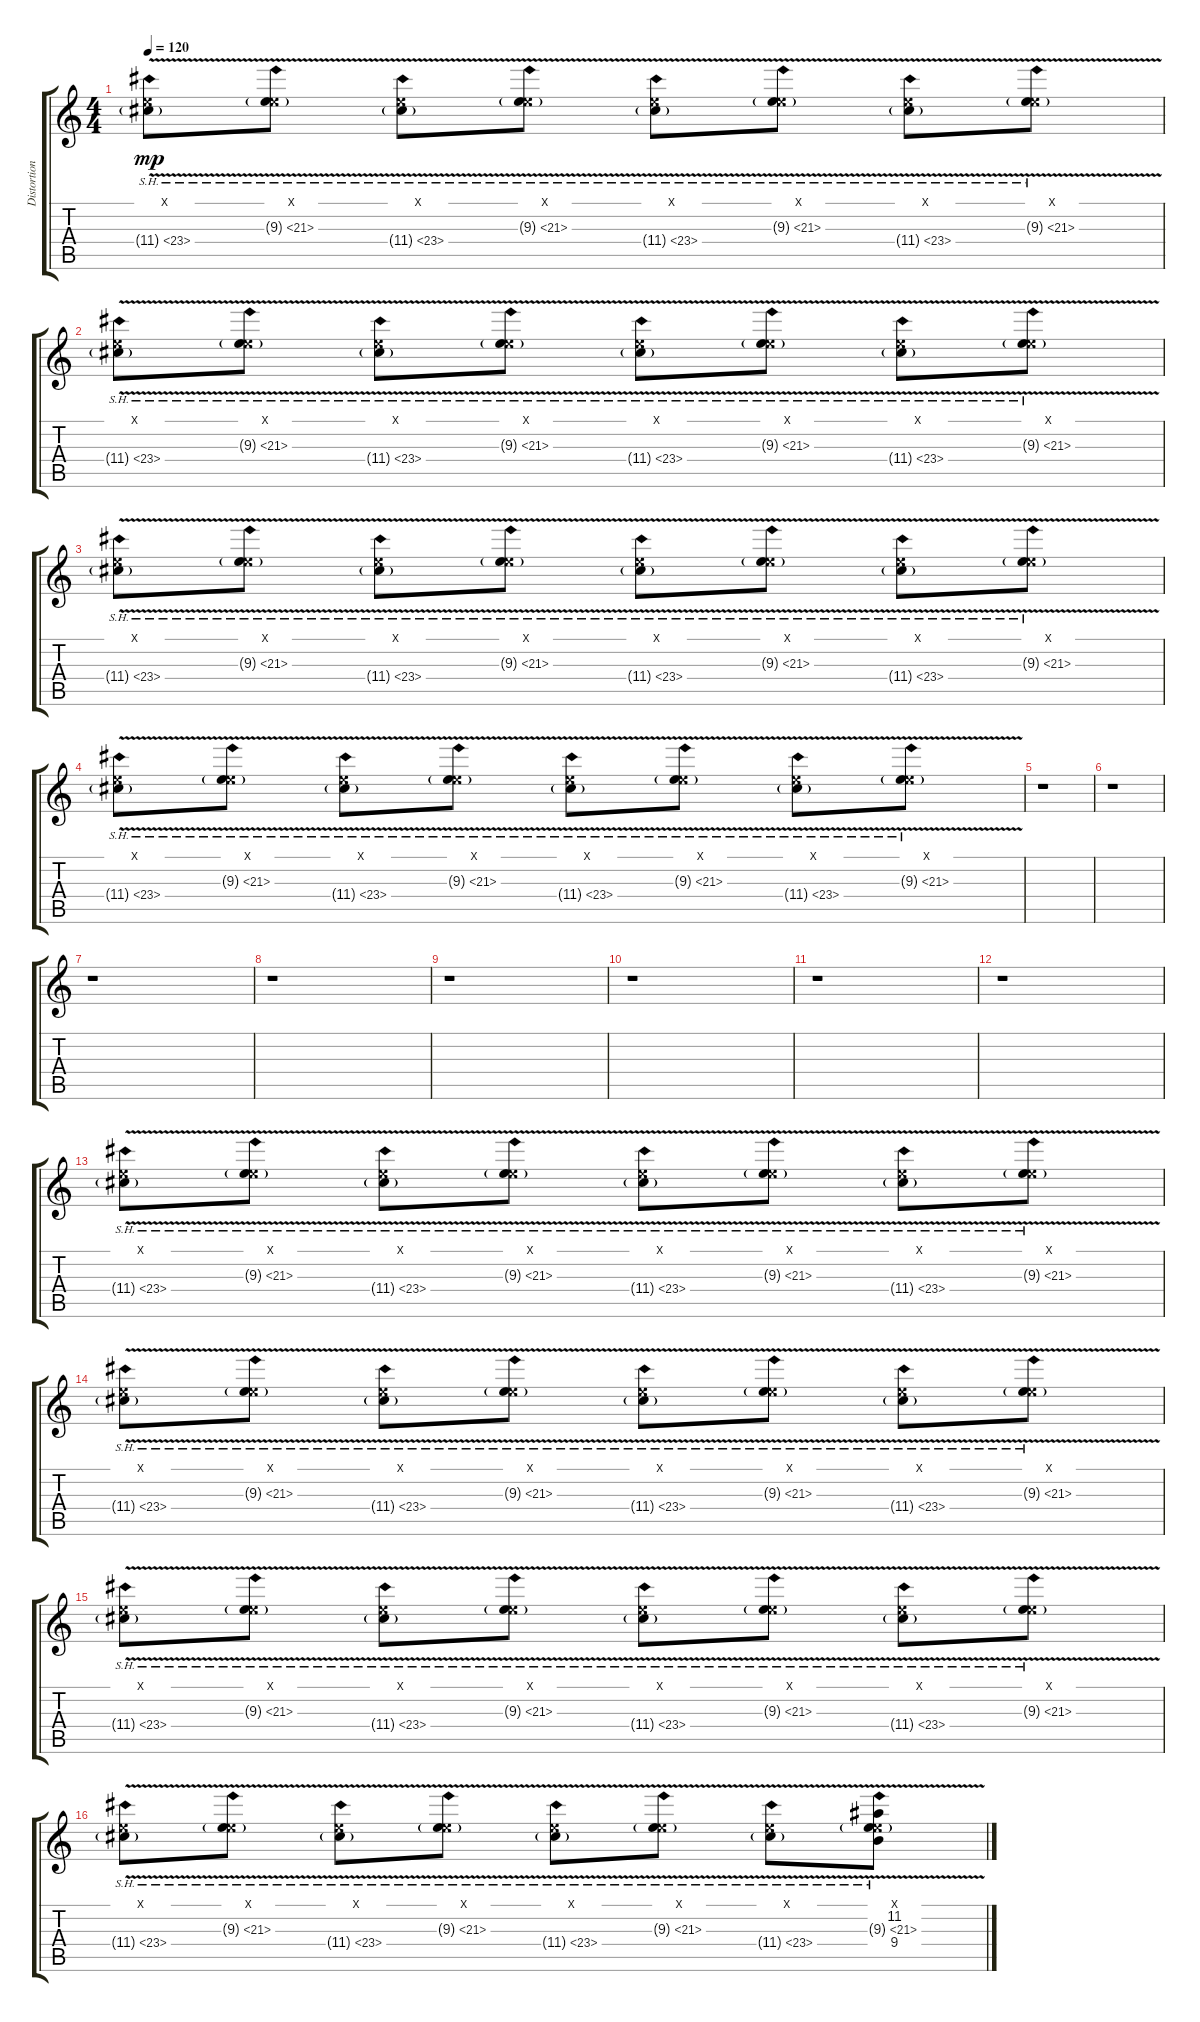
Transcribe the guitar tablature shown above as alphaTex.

\track ("Distortion Guitar" "Distortion") {instrument overdrivenguitar}
\staff {score tabs}
\tuning (E4 B3 G3 D3 A2 E2) {hide}
\ts (4 4)
\tempo 120
\clef g2
\ks c
(0.1{x} 11.4{sh 12 v g}).8{dy mp} (0.1{x} 9.3{sh 12 v g}).8 (0.1{x} 11.4{sh 12 v g}).8 (0.1{x} 9.3{sh 12 v g}).8 (0.1{x} 11.4{sh 12 v g}).8 (0.1{x} 9.3{sh 12 v g}).8 (0.1{x} 11.4{sh 12 v g}).8 (0.1{x} 9.3{sh 12 v g}).8 |
(0.1{x} 11.4{sh 12 v g}).8 (0.1{x} 9.3{sh 12 v g}).8 (0.1{x} 11.4{sh 12 v g}).8 (0.1{x} 9.3{sh 12 v g}).8 (0.1{x} 11.4{sh 12 v g}).8 (0.1{x} 9.3{sh 12 v g}).8 (0.1{x} 11.4{sh 12 v g}).8 (0.1{x} 9.3{sh 12 v g}).8 |
(0.1{x} 11.4{sh 12 v g}).8 (0.1{x} 9.3{sh 12 v g}).8 (0.1{x} 11.4{sh 12 v g}).8 (0.1{x} 9.3{sh 12 v g}).8 (0.1{x} 11.4{sh 12 v g}).8 (0.1{x} 9.3{sh 12 v g}).8 (0.1{x} 11.4{sh 12 v g}).8 (0.1{x} 9.3{sh 12 v g}).8 |
(0.1{x} 11.4{sh 12 v g}).8 (0.1{x} 9.3{sh 12 v g}).8 (0.1{x} 11.4{sh 12 v g}).8 (0.1{x} 9.3{sh 12 v g}).8 (0.1{x} 11.4{sh 12 v g}).8 (0.1{x} 9.3{sh 12 v g}).8 (0.1{x} 11.4{sh 12 v g}).8 (0.1{x} 9.3{sh 12 v g}).8 |
r.1 |
r.1 |
r.1 |
r.1 |
r.1 |
r.1 |
r.1 |
r.1 |
(0.1{x} 11.4{sh 12 v g}).8 (0.1{x} 9.3{sh 12 v g}).8 (0.1{x} 11.4{sh 12 v g}).8 (0.1{x} 9.3{sh 12 v g}).8 (0.1{x} 11.4{sh 12 v g}).8 (0.1{x} 9.3{sh 12 v g}).8 (0.1{x} 11.4{sh 12 v g}).8 (0.1{x} 9.3{sh 12 v g}).8 |
(0.1{x} 11.4{sh 12 v g}).8 (0.1{x} 9.3{sh 12 v g}).8 (0.1{x} 11.4{sh 12 v g}).8 (0.1{x} 9.3{sh 12 v g}).8 (0.1{x} 11.4{sh 12 v g}).8 (0.1{x} 9.3{sh 12 v g}).8 (0.1{x} 11.4{sh 12 v g}).8 (0.1{x} 9.3{sh 12 v g}).8 |
(0.1{x} 11.4{sh 12 v g}).8 (0.1{x} 9.3{sh 12 v g}).8 (0.1{x} 11.4{sh 12 v g}).8 (0.1{x} 9.3{sh 12 v g}).8 (0.1{x} 11.4{sh 12 v g}).8 (0.1{x} 9.3{sh 12 v g}).8 (0.1{x} 11.4{sh 12 v g}).8 (0.1{x} 9.3{sh 12 v g}).8 |
(0.1{x} 11.4{sh 12 v g}).8 (0.1{x} 9.3{sh 12 v g}).8 (0.1{x} 11.4{sh 12 v g}).8 (0.1{x} 9.3{sh 12 v g}).8 (0.1{x} 11.4{sh 12 v g}).8 (0.1{x} 9.3{sh 12 v g}).8 (0.1{x} 11.4{sh 12 v g}).8 (0.1{x} 11.2{ss} 9.3{sh 12 v g} 9.4).8
